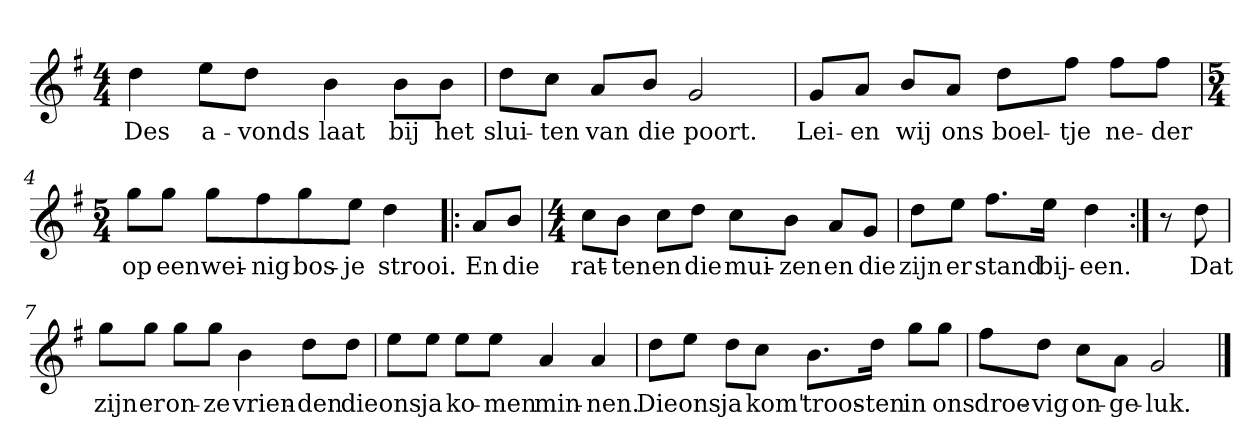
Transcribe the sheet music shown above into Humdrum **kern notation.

**kern	**text
*part1	*part1
*staff1	*staff1
*clefG2	*
*k[f#]	*
*G:	*
*M4/4	*
*MM120	*
=1	=1
4dd	Des
8ee\L	a-
8dd\J	-vonds
4b	laat
8b\L	bij
8b\J	het
=2	=2
8dd\L	slui-
8cc\J	-ten
8a/L	van
8b/J	die
2g	poort.
=3	=3
8g/L	Lei-
8a/J	-en
8b/L	wij
8a/J	ons
8dd\L	boel-
8ff#\J	-tje
8ff#\L	ne-
8ff#\J	-der
=4	=4
*M5/4	*
8gg\L	op
8gg\J	een
8gg\L	wei-
8ff#\	-nig
8gg\	bos-
8ee\J	-je
4dd	strooi.
=!|:	=!|:
8a/L	En
8b/J	die
=5	=5
*M4/4	*
8cc\L	rat-
8b\J	-ten
8cc\L	en
8dd\J	die
8cc\L	mui-
8b\J	-zen
8a/L	en
8g/J	die
=6	=6
8dd\L	zijn
8ee\J	er
8.ff#\L	stand
16ee\Jk	bij-
4dd	-een.
=:|!	=:|!
8r	.
8dd	Dat
=7	=7
8gg\L	zijn
8gg\J	er
8gg\L	on-
8gg\J	-ze
4b	vrien-
8dd\L	-den
8dd\J	die
=8	=8
8ee\L	ons
8ee\J	ja
8ee\L	ko-
8ee\J	-men
4a	min-
4a	-nen.
=9	=9
8dd\L	Die
8ee\J	ons
8dd\L	ja
8cc\J	kom'
8.b\L	troos-
16dd\Jk	-ten
8gg\L	in
8gg\J	ons
=10	=10
8ff#\L	droe-
8dd\J	-vig
8cc\L	on-
8a\J	-ge-
2g	-luk.
==	==
*-	*-
